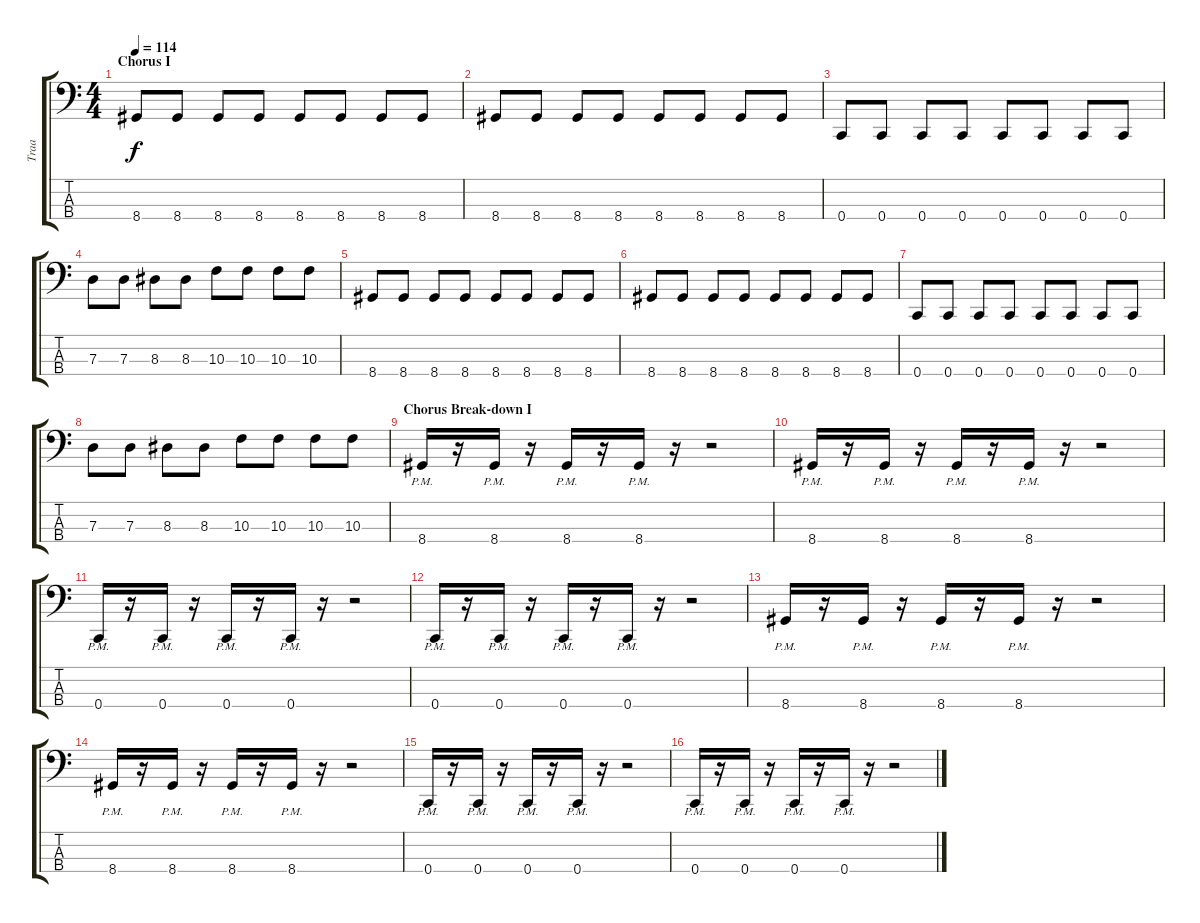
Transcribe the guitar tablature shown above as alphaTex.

\track ("Traa" "Traa") {instrument electricbassfinger}
\staff {score tabs}
\tuning (F2 C2 G1 C1) {hide}
\ts (4 4)
\section ("" "Chorus I")
\tempo 114
\clef f4
\ks c
8.4.8{dy f} 8.4.8 8.4.8 8.4.8 8.4.8 8.4.8 8.4.8 8.4.8 |
8.4.8 8.4.8 8.4.8 8.4.8 8.4.8 8.4.8 8.4.8 8.4.8 |
0.4.8 0.4.8 0.4.8 0.4.8 0.4.8 0.4.8 0.4.8 0.4.8 |
7.3.8 7.3.8 8.3.8 8.3.8 10.3.8 10.3.8 10.3.8 10.3.8 |
8.4.8 8.4.8 8.4.8 8.4.8 8.4.8 8.4.8 8.4.8 8.4.8 |
8.4.8 8.4.8 8.4.8 8.4.8 8.4.8 8.4.8 8.4.8 8.4.8 |
0.4.8 0.4.8 0.4.8 0.4.8 0.4.8 0.4.8 0.4.8 0.4.8 |
7.3.8 7.3.8 8.3.8 8.3.8 10.3.8 10.3.8 10.3.8 10.3.8 |
\section ("" "Chorus Break-down I")
8.4{pm}.16 r.16 8.4{pm}.16 r.16 8.4{pm}.16 r.16 8.4{pm}.16 r.16 r.2 |
8.4{pm}.16 r.16 8.4{pm}.16 r.16 8.4{pm}.16 r.16 8.4{pm}.16 r.16 r.2 |
0.4{pm}.16 r.16 0.4{pm}.16 r.16 0.4{pm}.16 r.16 0.4{pm}.16 r.16 r.2 |
0.4{pm}.16 r.16 0.4{pm}.16 r.16 0.4{pm}.16 r.16 0.4{pm}.16 r.16 r.2 |
8.4{pm}.16 r.16 8.4{pm}.16 r.16 8.4{pm}.16 r.16 8.4{pm}.16 r.16 r.2 |
8.4{pm}.16 r.16 8.4{pm}.16 r.16 8.4{pm}.16 r.16 8.4{pm}.16 r.16 r.2 |
0.4{pm}.16 r.16 0.4{pm}.16 r.16 0.4{pm}.16 r.16 0.4{pm}.16 r.16 r.2 |
0.4{pm}.16 r.16 0.4{pm}.16 r.16 0.4{pm}.16 r.16 0.4{pm}.16 r.16 r.2
